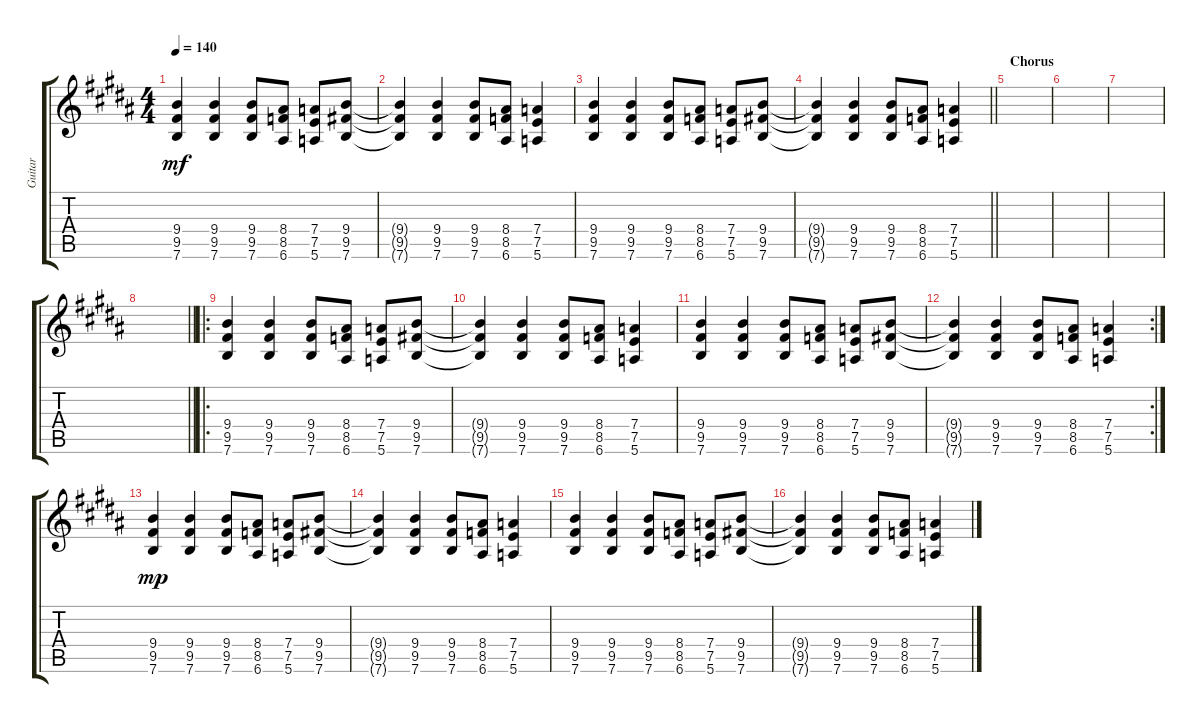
\track ("Guitar" "Guitar") {instrument overdrivenguitar}
\staff {score tabs}
\tuning (E4 B3 G3 D3 A2 E2) {hide}
\ts (4 4)
\tempo 140
\clef g2
\ks b
(9.4 9.5 7.6).4{dy mf} (9.4 9.5 7.6).4 (9.4 9.5 7.6).8 (8.4 8.5 6.6).8 (7.4 7.5 5.6).8 (9.4 9.5 7.6).8 |
(9.4{t} 9.5{t} 7.6{t}).4 (9.4 9.5 7.6).4 (9.4 9.5 7.6).8 (8.4 8.5 6.6).8 (7.4 7.5 5.6).4 |
(9.4 9.5 7.6).4 (9.4 9.5 7.6).4 (9.4 9.5 7.6).8 (8.4 8.5 6.6).8 (7.4 7.5 5.6).8 (9.4 9.5 7.6).8 |
\barLineRight lightlight
(9.4{t} 9.5{t} 7.6{t}).4 (9.4 9.5 7.6).4 (9.4 9.5 7.6).8 (8.4 8.5 6.6).8 (7.4 7.5 5.6).4 |
\section ("" "Chorus")
|
|
|
\barLineRight lightlight
|
\ro
(9.4 9.5 7.6).4 (9.4 9.5 7.6).4 (9.4 9.5 7.6).8 (8.4 8.5 6.6).8 (7.4 7.5 5.6).8 (9.4 9.5 7.6).8 |
(9.4{t} 9.5{t} 7.6{t}).4 (9.4 9.5 7.6).4 (9.4 9.5 7.6).8 (8.4 8.5 6.6).8 (7.4 7.5 5.6).4 |
(9.4 9.5 7.6).4 (9.4 9.5 7.6).4 (9.4 9.5 7.6).8 (8.4 8.5 6.6).8 (7.4 7.5 5.6).8 (9.4 9.5 7.6).8 |
\rc 2
(9.4{t} 9.5{t} 7.6{t}).4 (9.4 9.5 7.6).4 (9.4 9.5 7.6).8 (8.4 8.5 6.6).8 (7.4 7.5 5.6).4 |
(9.4 9.5 7.6).4{dy mp} (9.4 9.5 7.6).4 (9.4 9.5 7.6).8 (8.4 8.5 6.6).8 (7.4 7.5 5.6).8 (9.4 9.5 7.6).8 |
(9.4{t} 9.5{t} 7.6{t}).4 (9.4 9.5 7.6).4 (9.4 9.5 7.6).8 (8.4 8.5 6.6).8 (7.4 7.5 5.6).4 |
(9.4 9.5 7.6).4 (9.4 9.5 7.6).4 (9.4 9.5 7.6).8 (8.4 8.5 6.6).8 (7.4 7.5 5.6).8 (9.4 9.5 7.6).8 |
(9.4{t} 9.5{t} 7.6{t}).4 (9.4 9.5 7.6).4 (9.4 9.5 7.6).8 (8.4 8.5 6.6).8 (7.4 7.5 5.6).4
